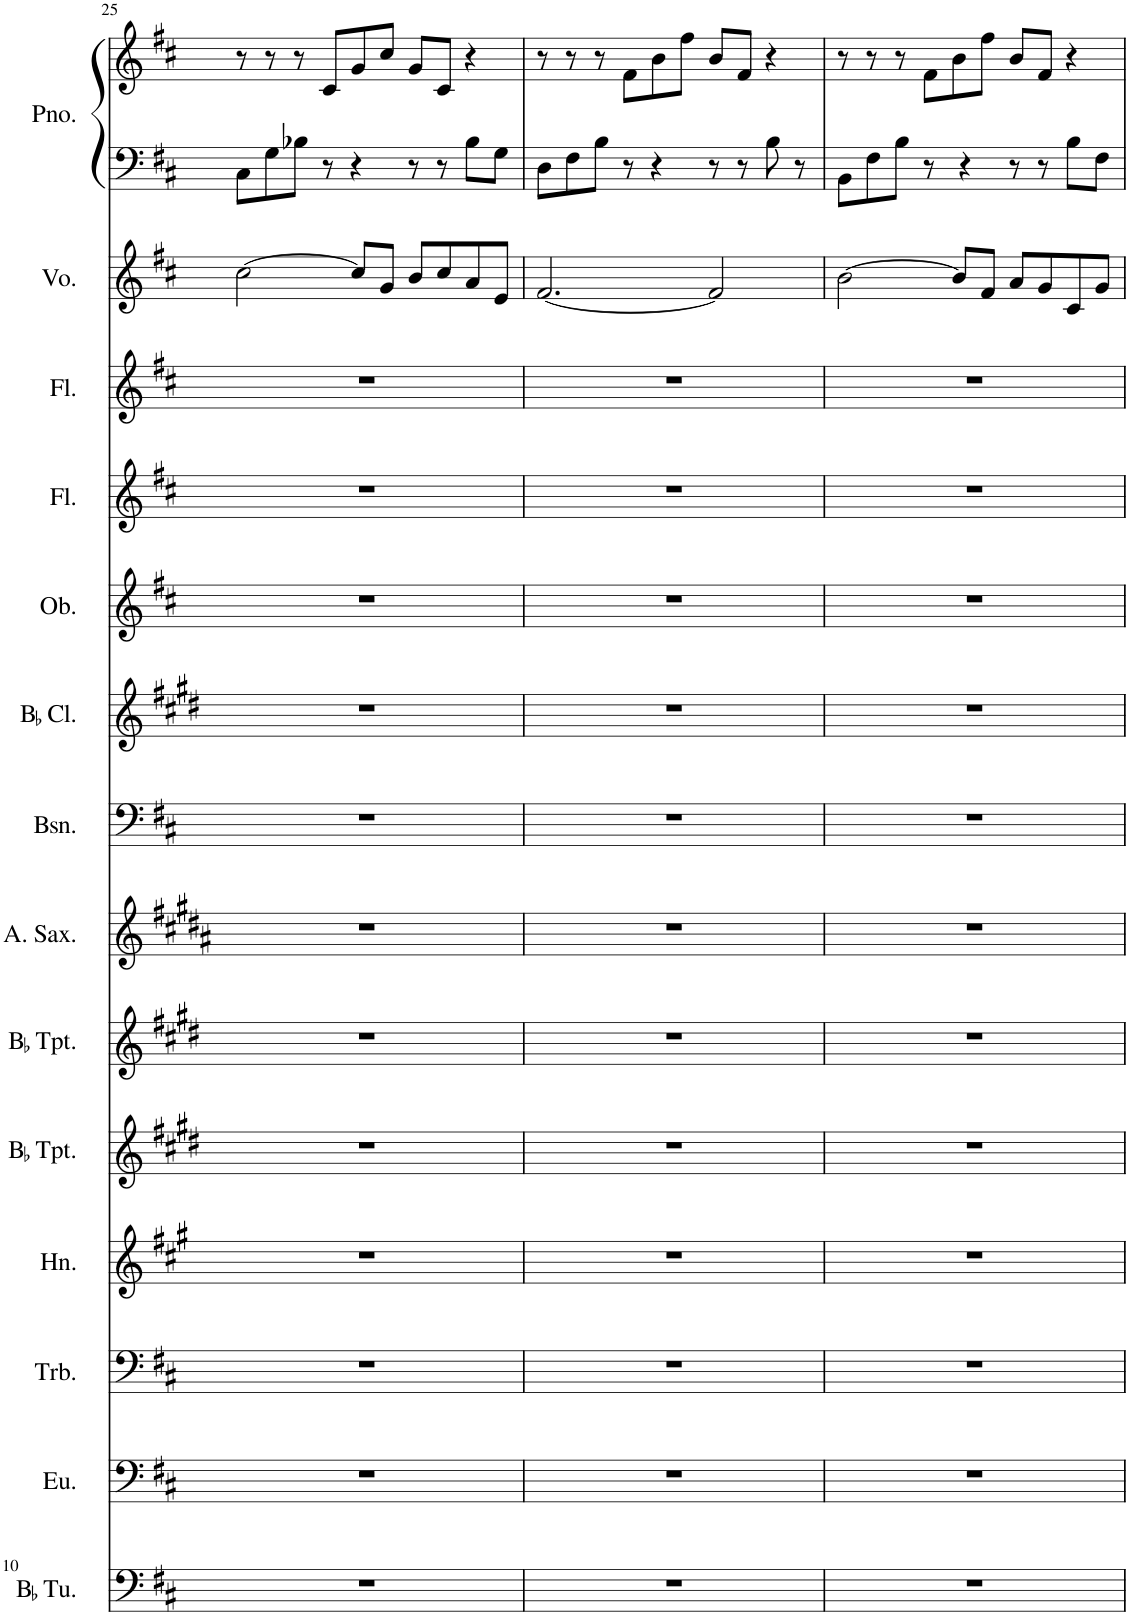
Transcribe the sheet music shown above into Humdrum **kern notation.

**kern	**kern	**kern	**kern	**kern	**kern	**kern	**kern	**kern	**kern	**kern	**kern	**kern	**kern	**kern
*part14	*part13	*part12	*part11	*part10	*part9	*part8	*part7	*part6	*part5	*part4	*part3	*part2	*part1	*part1
*staff15	*staff14	*staff13	*staff12	*staff11	*staff10	*staff9	*staff8	*staff7	*staff6	*staff5	*staff4	*staff3	*staff2	*staff1
*I"BaccidentalFlat Tuba	*I"Euphonium	*I"Trombone	*I"Horn	*I"BaccidentalFlat Trumpet	*I"BaccidentalFlat Trumpet	*I"Alto Saxophone	*I"Bassoon	*I"BaccidentalFlat Clarinet	*I"Oboe	*I"Flute	*I"Flute	*I"Voice	*I"Piano	*
*I'BaccidentalFlat Tu.	*I'Eu.	*I'Trb.	*I'Hn.	*I'BaccidentalFlat Tpt.	*I'BaccidentalFlat Tpt.	*I'A. Sax.	*I'Bsn.	*I'BaccidentalFlat Cl.	*I'Ob.	*I'Fl.	*I'Fl.	*I'Vo.	*I'Pno.	*
!!LO:PB:g=z
*clefF4	*clefF4	*clefF4	*clefG2	*clefG2	*clefG2	*clefG2	*clefF4	*clefG2	*clefG2	*clefG2	*clefG2	*clefG2	*clefF4	*clefG2
*	*	*	*Trd4c7	*Trd1c2	*Trd1c2	*Trd5c9	*	*Trd1c2	*	*	*	*	*	*
*k[f#c#]	*k[f#c#]	*k[f#c#]	*k[f#c#g#]	*k[f#c#g#d#]	*k[f#c#g#d#]	*k[f#c#g#d#a#]	*k[f#c#]	*k[f#c#g#d#]	*k[f#c#]	*k[f#c#]	*k[f#c#]	*k[f#c#]	*k[f#c#]	*k[f#c#]
*M5/4	*M5/4	*M5/4	*M5/4	*M5/4	*M5/4	*M5/4	*M5/4	*M5/4	*M5/4	*M5/4	*M5/4	*M5/4	*M5/4	*M5/4
=25	=25	=25	=25	=25	=25	=25	=25	=25	=25	=25	=25	=25	=25	=25
4%5r	4%5r	4%5r	4%5r	4%5r	4%5r	4%5r	4%5r	4%5r	4%5r	4%5r	4%5r	[2cc#\	8C#\L	8r
.	.	.	.	.	.	.	.	.	.	.	.	.	8G\	8r
.	.	.	.	.	.	.	.	.	.	.	.	.	8B-X\J	8r
.	.	.	.	.	.	.	.	.	.	.	.	.	8r	8c#/L
.	.	.	.	.	.	.	.	.	.	.	.	8cc#/L]	4r	8g/
.	.	.	.	.	.	.	.	.	.	.	.	8g/J	.	8cc#/J
.	.	.	.	.	.	.	.	.	.	.	.	8b/L	8r	8g/L
.	.	.	.	.	.	.	.	.	.	.	.	8cc#/	8r	8c#/J
.	.	.	.	.	.	.	.	.	.	.	.	8a/	8B-\L	4r
.	.	.	.	.	.	.	.	.	.	.	.	8e/J	8G\J	.
=26	=26	=26	=26	=26	=26	=26	=26	=26	=26	=26	=26	=26	=26	=26
4%5r	4%5r	4%5r	4%5r	4%5r	4%5r	4%5r	4%5r	4%5r	4%5r	4%5r	4%5r	[2.f#/	8D\L	8r
.	.	.	.	.	.	.	.	.	.	.	.	.	8F#\	8r
.	.	.	.	.	.	.	.	.	.	.	.	.	8B\J	8r
.	.	.	.	.	.	.	.	.	.	.	.	.	8r	8f#\L
.	.	.	.	.	.	.	.	.	.	.	.	.	4r	8b\
.	.	.	.	.	.	.	.	.	.	.	.	.	.	8ff#\J
.	.	.	.	.	.	.	.	.	.	.	.	2f#/]	8r	8b/L
.	.	.	.	.	.	.	.	.	.	.	.	.	8r	8f#/J
.	.	.	.	.	.	.	.	.	.	.	.	.	8B\	4r
.	.	.	.	.	.	.	.	.	.	.	.	.	8r	.
=27	=27	=27	=27	=27	=27	=27	=27	=27	=27	=27	=27	=27	=27	=27
4%5r	4%5r	4%5r	4%5r	4%5r	4%5r	4%5r	4%5r	4%5r	4%5r	4%5r	4%5r	[2b\	8BB\L	8r
.	.	.	.	.	.	.	.	.	.	.	.	.	8F#\	8r
.	.	.	.	.	.	.	.	.	.	.	.	.	8B\J	8r
.	.	.	.	.	.	.	.	.	.	.	.	.	8r	8f#\L
.	.	.	.	.	.	.	.	.	.	.	.	8b/L]	4r	8b\
.	.	.	.	.	.	.	.	.	.	.	.	8f#/J	.	8ff#\J
.	.	.	.	.	.	.	.	.	.	.	.	8a/L	8r	8b/L
.	.	.	.	.	.	.	.	.	.	.	.	8g/	8r	8f#/J
.	.	.	.	.	.	.	.	.	.	.	.	8c#/	8B\L	4r
.	.	.	.	.	.	.	.	.	.	.	.	8g/J	8F#\J	.
=	=	=	=	=	=	=	=	=	=	=	=	=	=	=
*-	*-	*-	*-	*-	*-	*-	*-	*-	*-	*-	*-	*-	*-	*-
